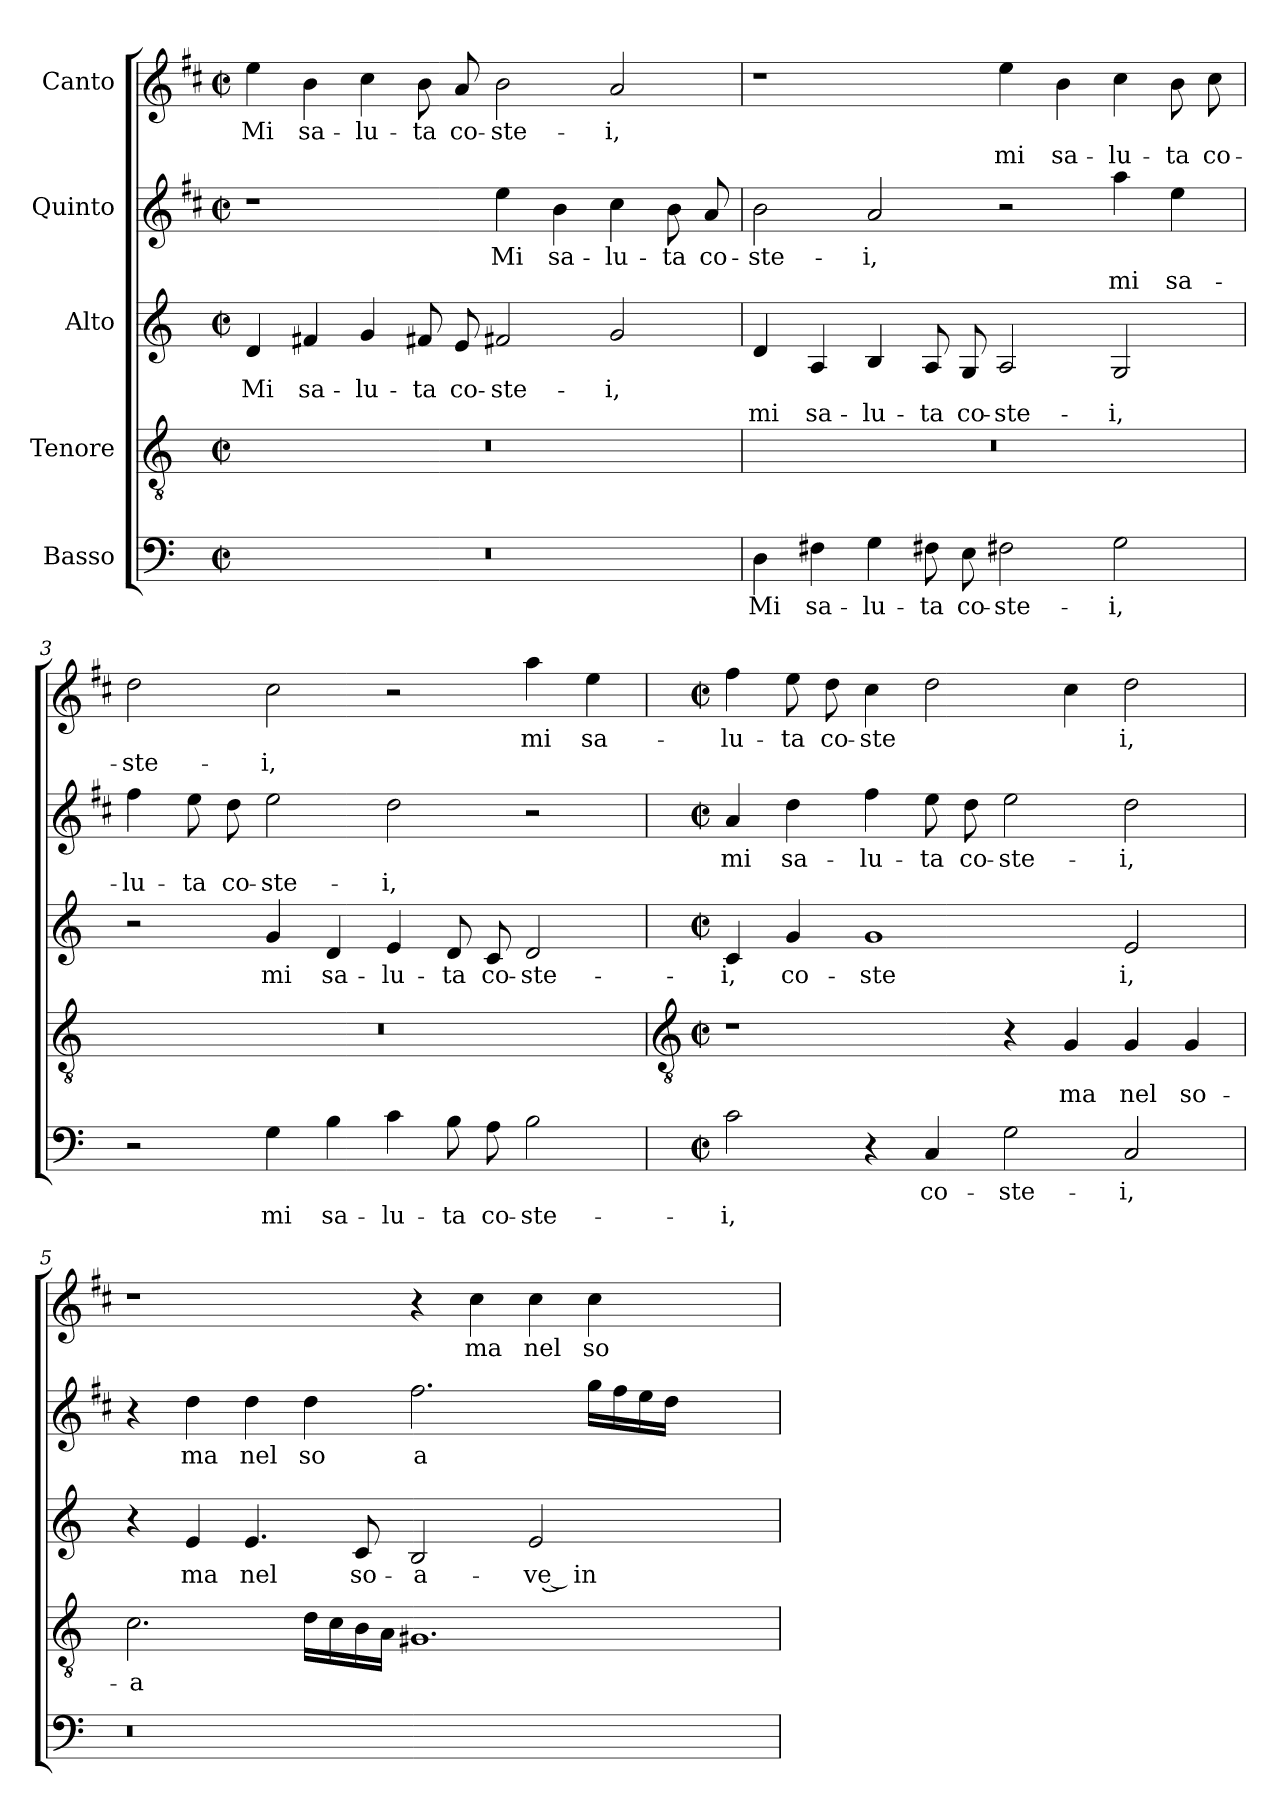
**kern	**text	**text	**kern	**text	**kern	**text	**text	**kern	**text	**text	**kern	**text	**text
*part5	*part5	*part5	*part4	*part4	*part3	*part3	*part3	*part2	*part2	*part2	*part1	*part1	*part1
*staff5	*staff5	*staff5	*staff4	*staff4	*staff3	*staff3	*staff3	*staff2	*staff2	*staff2	*staff1	*staff1	*staff1
*I"Basso	*	*	*I"Tenore	*	*I"Alto	*	*	*I"Quinto	*	*	*I"Canto	*	*
*clefF4	*	*	*clefGv2	*	*clefG2	*	*	*clefG2	*	*	*clefG2	*	*
*	*	*	*	*	*	*	*	*ITrd1c2	*	*	*ITrd1c2	*	*
*k[]	*	*	*k[]	*	*k[]	*	*	*k[]	*	*	*k[]	*	*
*C:	*	*	*C:	*	*C:	*	*	*C:	*	*	*C:	*	*
*M4/2	*	*	*M4/2	*	*M4/2	*	*	*M4/2	*	*	*M4/2	*	*
*met(c|)	*	*	*met(c|)	*	*met(c|)	*	*	*met(c|)	*	*	*met(c|)	*	*
=1	=1	=1	=1	=1	=1	=1	=1	=1	=1	=1	=1	=1	=1
!	!	!	!	!	!	!LO:LY:b	!	!	!	!	!	!LO:LY:b	!
0r	.	.	0r	.	4d	Mi	.	1r	.	.	4dd	Mi	.
!	!	!	!	!	!	!LO:LY:b	!	!	!	!	!	!LO:LY:b	!
.	.	.	.	.	4f#X	sa-	.	.	.	.	4a	sa-	.
!	!	!	!	!	!	!LO:LY:b	!	!	!	!	!	!LO:LY:b	!
.	.	.	.	.	4g	-lu-	.	.	.	.	4b	-lu-	.
!	!	!	!	!	!	!LO:LY:b	!	!	!	!	!	!LO:LY:b	!
.	.	.	.	.	8f#X	-ta	.	.	.	.	8a	-ta	.
!	!	!	!	!	!	!LO:LY:b	!	!	!	!	!	!LO:LY:b	!
.	.	.	.	.	8e	co-	.	.	.	.	8g	co-	.
!	!	!	!	!	!	!LO:LY:b	!	!	!LO:LY:b	!	!	!LO:LY:b	!
.	.	.	.	.	2f#X	-ste-	.	4dd	Mi	.	2a	-ste-	.
!	!	!	!	!	!	!	!	!	!LO:LY:b	!	!	!	!
.	.	.	.	.	.	.	.	4a	sa-	.	.	.	.
!	!	!	!	!	!	!LO:LY:b	!	!	!LO:LY:b	!	!	!LO:LY:b	!
.	.	.	.	.	2g	-i,	.	4b	-lu-	.	2g	-i,	.
!	!	!	!	!	!	!	!	!	!LO:LY:b	!	!	!	!
.	.	.	.	.	.	.	.	8a	-ta	.	.	.	.
!	!	!	!	!	!	!	!	!	!LO:LY:b	!	!	!	!
.	.	.	.	.	.	.	.	8g	co-	.	.	.	.
=2	=2	=2	=2	=2	=2	=2	=2	=2	=2	=2	=2	=2	=2
!	!LO:LY:b	!	!	!	!	!	!LO:LY:b	!	!LO:LY:b	!	!	!	!
4D	Mi	.	0r	.	4d	.	mi	2a	-ste-	.	1r	.	.
!	!LO:LY:b	!	!	!	!	!	!LO:LY:b	!	!	!	!	!	!
4F#X	sa-	.	.	.	4A	.	sa-	.	.	.	.	.	.
!	!LO:LY:b	!	!	!	!	!	!LO:LY:b	!	!LO:LY:b	!	!	!	!
4G	-lu-	.	.	.	4B	.	-lu-	2g	-i,	.	.	.	.
!	!LO:LY:b	!	!	!	!	!	!LO:LY:b	!	!	!	!	!	!
8F#X	-ta	.	.	.	8A	.	-ta	.	.	.	.	.	.
!	!LO:LY:b	!	!	!	!	!	!LO:LY:b	!	!	!	!	!	!
8E	co-	.	.	.	8G	.	co-	.	.	.	.	.	.
!	!LO:LY:b	!	!	!	!	!	!LO:LY:b	!	!	!	!	!	!LO:LY:b
2F#X	-ste-	.	.	.	2A	.	-ste-	2r	.	.	4dd	.	mi
!	!	!	!	!	!	!	!	!	!	!	!	!	!LO:LY:b
.	.	.	.	.	.	.	.	.	.	.	4a	.	sa-
!	!LO:LY:b	!	!	!	!	!	!LO:LY:b	!	!	!LO:LY:b	!	!	!LO:LY:b
2G	-i,	.	.	.	2G	.	-i,	4gg	.	mi	4b	.	-lu-
!	!	!	!	!	!	!	!	!	!	!LO:LY:b	!	!	!LO:LY:b
.	.	.	.	.	.	.	.	4dd	.	sa-	8a	.	-ta
!	!	!	!	!	!	!	!	!	!	!	!	!	!LO:LY:b
.	.	.	.	.	.	.	.	.	.	.	8b	.	co-
=3	=3	=3	=3	=3	=3	=3	=3	=3	=3	=3	=3	=3	=3
!	!	!	!	!	!	!	!	!	!	!LO:LY:b	!	!	!LO:LY:b
2r	.	.	0r	.	2r	.	.	4ee	.	-lu-	2cc	.	-ste-
!	!	!	!	!	!	!	!	!	!	!LO:LY:b	!	!	!
.	.	.	.	.	.	.	.	8dd	.	-ta	.	.	.
!	!	!	!	!	!	!	!	!	!	!LO:LY:b	!	!	!
.	.	.	.	.	.	.	.	8cc	.	co-	.	.	.
!	!	!LO:LY:b	!	!	!	!LO:LY:b	!	!	!	!LO:LY:b	!	!	!LO:LY:b
4G	.	mi	.	.	4g	mi	.	2dd	.	-ste-	2b	.	-i,
!	!	!LO:LY:b	!	!	!	!LO:LY:b	!	!	!	!	!	!	!
4B	.	sa-	.	.	4d	sa-	.	.	.	.	.	.	.
!	!	!LO:LY:b	!	!	!	!LO:LY:b	!	!	!	!LO:LY:b	!	!	!
4c	.	-lu-	.	.	4e	-lu-	.	2cc	.	-i,	2r	.	.
!	!	!LO:LY:b	!	!	!	!LO:LY:b	!	!	!	!	!	!	!
8B	.	-ta	.	.	8d	-ta	.	.	.	.	.	.	.
!	!	!LO:LY:b	!	!	!	!LO:LY:b	!	!	!	!	!	!	!
8A	.	co-	.	.	8c	co-	.	.	.	.	.	.	.
!	!	!LO:LY:b	!	!	!	!LO:LY:b	!	!	!	!	!	!LO:LY:b	!
2B	.	-ste-	.	.	2d	-ste-	.	2r	.	.	4gg	mi	.
!	!	!	!	!	!	!	!	!	!	!	!	!LO:LY:b	!
.	.	.	.	.	.	.	.	.	.	.	4dd	sa-	.
!!LO:LB:g=z
=4	=4	=4	=4	=4	=4	=4	=4	=4	=4	=4	=4	=4	=4
*	*	*	*clefGv2	*	*	*	*	*	*	*	*	*	*
*M4/2	*	*	*M4/2	*	*M4/2	*	*	*M4/2	*	*	*M4/2	*	*
*met(c|)	*	*	*met(c|)	*	*met(c|)	*	*	*met(c|)	*	*	*met(c|)	*	*
!	!	!LO:LY:b	!	!	!	!LO:LY:b	!	!	!LO:LY:b	!	!	!LO:LY:b	!
2c	.	-i,	1r	.	4c	-i,	.	4g	mi	.	4ee	-lu-	.
!	!	!	!	!	!	!LO:LY:b	!	!	!LO:LY:b	!	!	!LO:LY:b	!
.	.	.	.	.	4g	co-	.	4cc	sa-	.	8dd	-ta	.
!	!	!	!	!	!	!	!	!	!	!	!	!LO:LY:b	!
.	.	.	.	.	.	.	.	.	.	.	8cc	co-	.
!	!	!	!	!	!	!LO:LY:b	!	!	!LO:LY:b	!	!	!LO:LY:b	!
4r	.	.	.	.	1g	-ste	.	4ee	-lu-	.	4b	-ste	.
!	!LO:LY:b	!	!	!	!	!	!	!	!LO:LY:b	!	!	!	!
4C	co-	.	.	.	.	.	.	8dd	-ta	.	2cc	.	.
!	!	!	!	!	!	!	!	!	!LO:LY:b	!	!	!	!
.	.	.	.	.	.	.	.	8cc	co-	.	.	.	.
!	!LO:LY:b	!	!	!	!	!	!	!	!LO:LY:b	!	!	!	!
2G	-ste-	.	4r	.	.	.	.	2dd	-ste-	.	.	.	.
!	!	!	!	!LO:LY:b	!	!	!	!	!	!	!	!	!
.	.	.	4G	ma	.	.	.	.	.	.	4b	.	.
!	!LO:LY:b	!	!	!LO:LY:b	!	!LO:LY:b	!	!	!LO:LY:b	!	!	!LO:LY:b	!
2C	-i,	.	4G	nel	2e	i,	.	2cc	-i,	.	2cc	i,	.
!	!	!	!	!LO:LY:b	!	!	!	!	!	!	!	!	!
.	.	.	4G	so-	.	.	.	.	.	.	.	.	.
=5	=5	=5	=5	=5	=5	=5	=5	=5	=5	=5	=5	=5	=5
!	!	!	!	!LO:LY:b	!	!	!	!	!	!	!	!	!
0r	.	.	2.c	-a	4r	.	.	4r	.	.	1r	.	.
!	!	!	!	!	!	!LO:LY:b	!	!	!LO:LY:b	!	!	!	!
.	.	.	.	.	4e	ma	.	4cc	ma	.	.	.	.
!	!	!	!	!	!	!LO:LY:b	!	!	!LO:LY:b	!	!	!	!
.	.	.	.	.	4.e	nel	.	4cc	nel	.	.	.	.
!	!	!	!	!	!	!	!	!	!LO:LY:b	!	!	!	!
.	.	.	16dLL	.	.	.	.	4cc	so	.	.	.	.
.	.	.	16c	.	.	.	.	.	.	.	.	.	.
!	!	!	!	!	!	!LO:LY:b	!	!	!	!	!	!	!
.	.	.	16B	.	8c	so-	.	.	.	.	.	.	.
.	.	.	16AJJ	.	.	.	.	.	.	.	.	.	.
!	!	!	!	!	!	!LO:LY:b	!	!	!LO:LY:b	!	!	!	!
.	.	.	1.G#X	.	2B	-a-	.	2.ee	a	.	4r	.	.
!	!	!	!	!	!	!	!	!	!	!	!	!LO:LY:b	!
.	.	.	.	.	.	.	.	.	.	.	4b	ma	.
!	!	!	!	!	!	!LO:LY:b	!	!	!	!	!	!LO:LY:b	!
.	.	.	.	.	2e	-ve͜ in	.	.	.	.	4b	nel	.
!	!	!	!	!	!	!	!	!	!	!	!	!LO:LY:b	!
.	.	.	.	.	.	.	.	16ffLL	.	.	4b	so	.
.	.	.	.	.	.	.	.	16ee	.	.	.	.	.
.	.	.	.	.	.	.	.	16dd	.	.	.	.	.
.	.	.	.	.	.	.	.	16ccJJ	.	.	.	.	.
2ryy	.	.	.	.	2ryy	.	.	2ryy	.	.	2ryy	.	.
=	=	=	=	=	=	=	=	=	=	=	=	=	=
*-	*-	*-	*-	*-	*-	*-	*-	*-	*-	*-	*-	*-	*-
